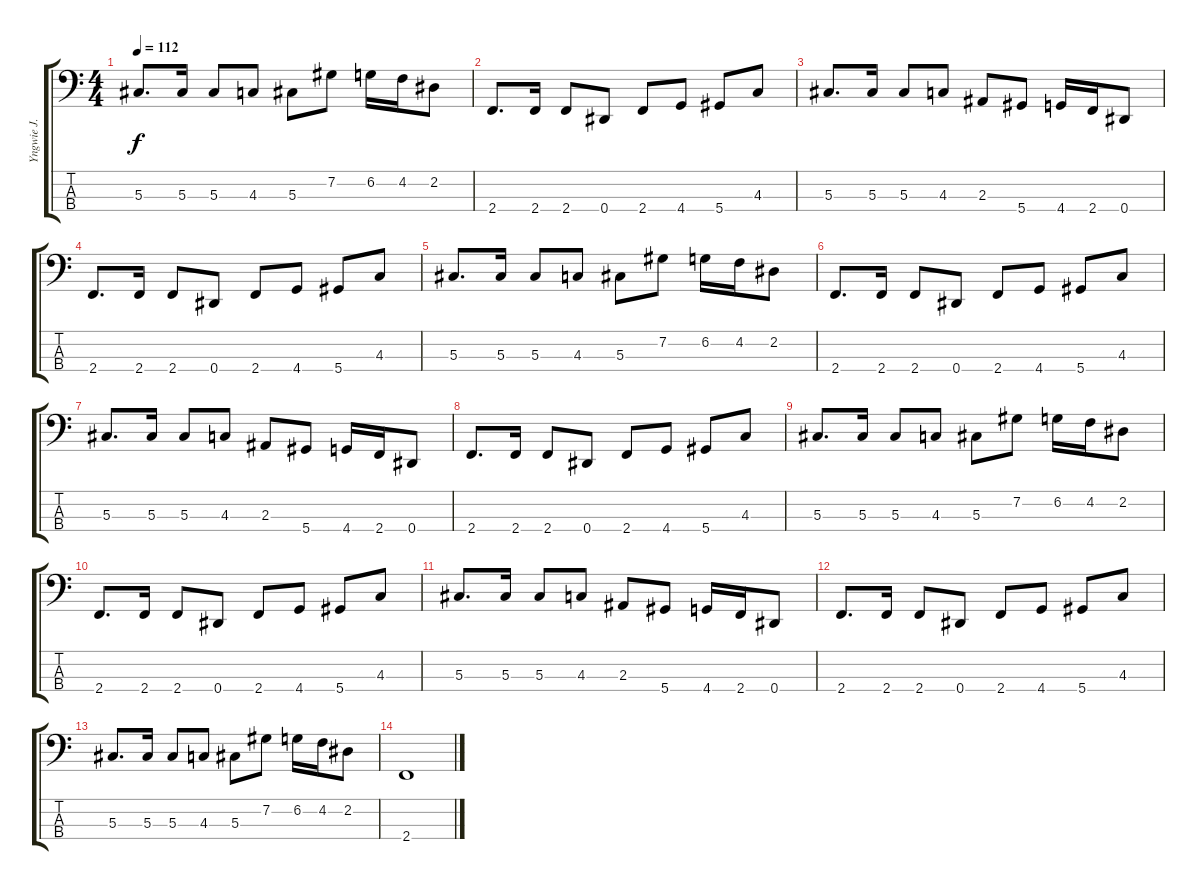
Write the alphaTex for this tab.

\track ("Yngwie J. Malmsteen" "Yngwie J. ") {instrument electricbassfinger}
\staff {score tabs}
\tuning (Gb2 Db2 Ab1 Eb1) {hide}
\ts (4 4)
\tempo 112
\clef f4
\ks c
5.3.8{d dy f} 5.3.16 5.3.8 4.3.8 5.3.8 7.2.8 6.2.16 4.2.16 2.2.8 |
2.4.8{d} 2.4.16 2.4.8 0.4.8 2.4.8 4.4.8 5.4.8 4.3.8 |
5.3.8{d} 5.3.16 5.3.8 4.3.8 2.3.8 5.4.8 4.4.16 2.4.16 0.4.8 |
2.4.8{d} 2.4.16 2.4.8 0.4.8 2.4.8 4.4.8 5.4.8 4.3.8 |
5.3.8{d} 5.3.16 5.3.8 4.3.8 5.3.8 7.2.8 6.2.16 4.2.16 2.2.8 |
2.4.8{d} 2.4.16 2.4.8 0.4.8 2.4.8 4.4.8 5.4.8 4.3.8 |
5.3.8{d} 5.3.16 5.3.8 4.3.8 2.3.8 5.4.8 4.4.16 2.4.16 0.4.8 |
2.4.8{d} 2.4.16 2.4.8 0.4.8 2.4.8 4.4.8 5.4.8 4.3.8 |
5.3.8{d} 5.3.16 5.3.8 4.3.8 5.3.8 7.2.8 6.2.16 4.2.16 2.2.8 |
2.4.8{d} 2.4.16 2.4.8 0.4.8 2.4.8 4.4.8 5.4.8 4.3.8 |
5.3.8{d} 5.3.16 5.3.8 4.3.8 2.3.8 5.4.8 4.4.16 2.4.16 0.4.8 |
2.4.8{d} 2.4.16 2.4.8 0.4.8 2.4.8 4.4.8 5.4.8 4.3.8 |
5.3.8{d} 5.3.16 5.3.8 4.3.8 5.3.8 7.2.8 6.2.16 4.2.16 2.2.8 |
2.4.1
